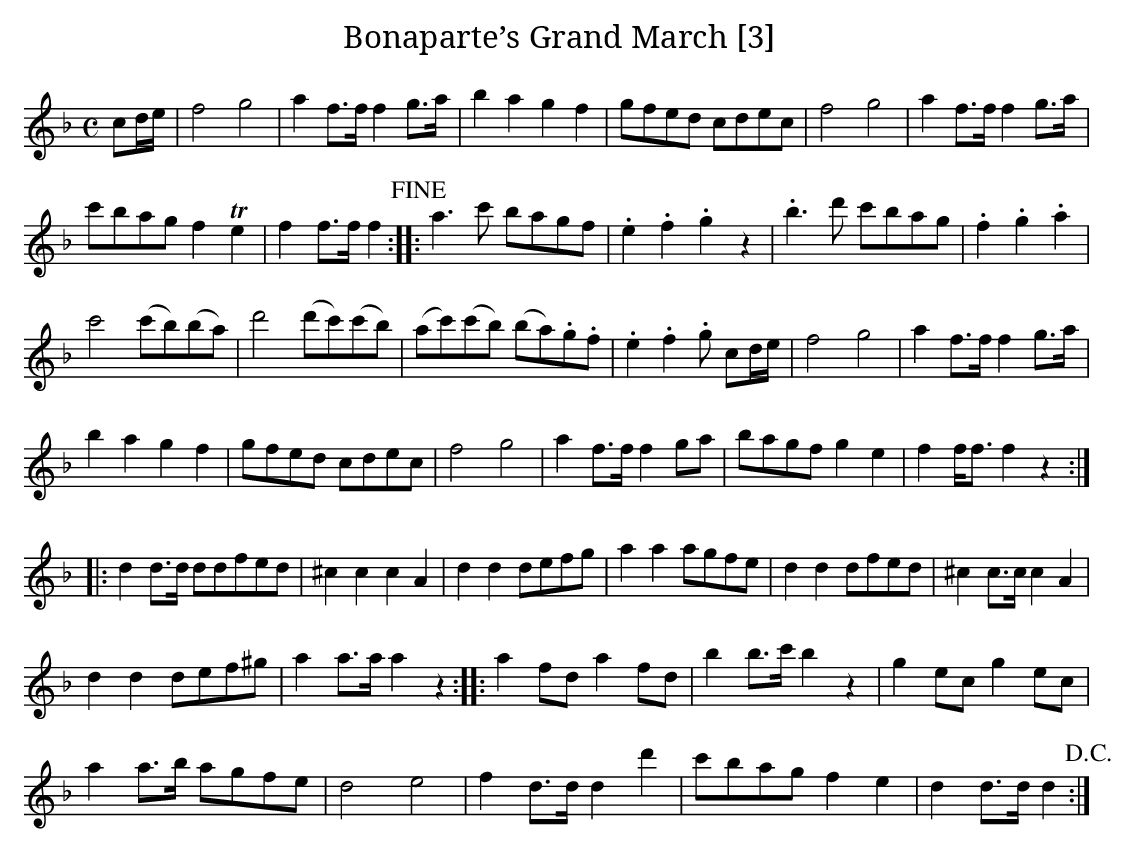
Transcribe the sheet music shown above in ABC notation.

X:1
T:Bonaparte’s Grand March [3]
M:C
L:1/8
K:F
cd/e/|f4g4|a2 f>f f2 g>a|b2a2g2f2|gfed cdec|f4 g4|a2 f>f f2 g>a|
c'bag f2 Te2|f2 f>f f2!fine!::a3c' bagf|.e2.f2.g2z2|.b3d' c'bag|.f2.g2.a2|
c'4 (c'b)(ba)|d'4 (d'c')(c'b)|(ac')(c'b) (ba).g.f|.e2.f2.g cd/e/|f4 g4|a2 f>f f2 g>a|
b2a2g2f2|gfed cdec|f4 g4|a2 f>f f2 ga|bagf g2e2|f2 f<f f2z2:|
|:d2d>d ddfed|^c2c2c2A2|d2d2 defg|a2 a2 agfe|d2d2 dfed|^c2 c>c c2A2|
d2d2 def^g|a2 a>a a2z2::a2 fd a2 fd|b2 b>c' b2z2|g2 ec g2ec|
a2 a>b agfe|d4 e4|f2 d>d d2 d'2|c'bag f2 e2|d2 d>d d2!D.C.!:|
